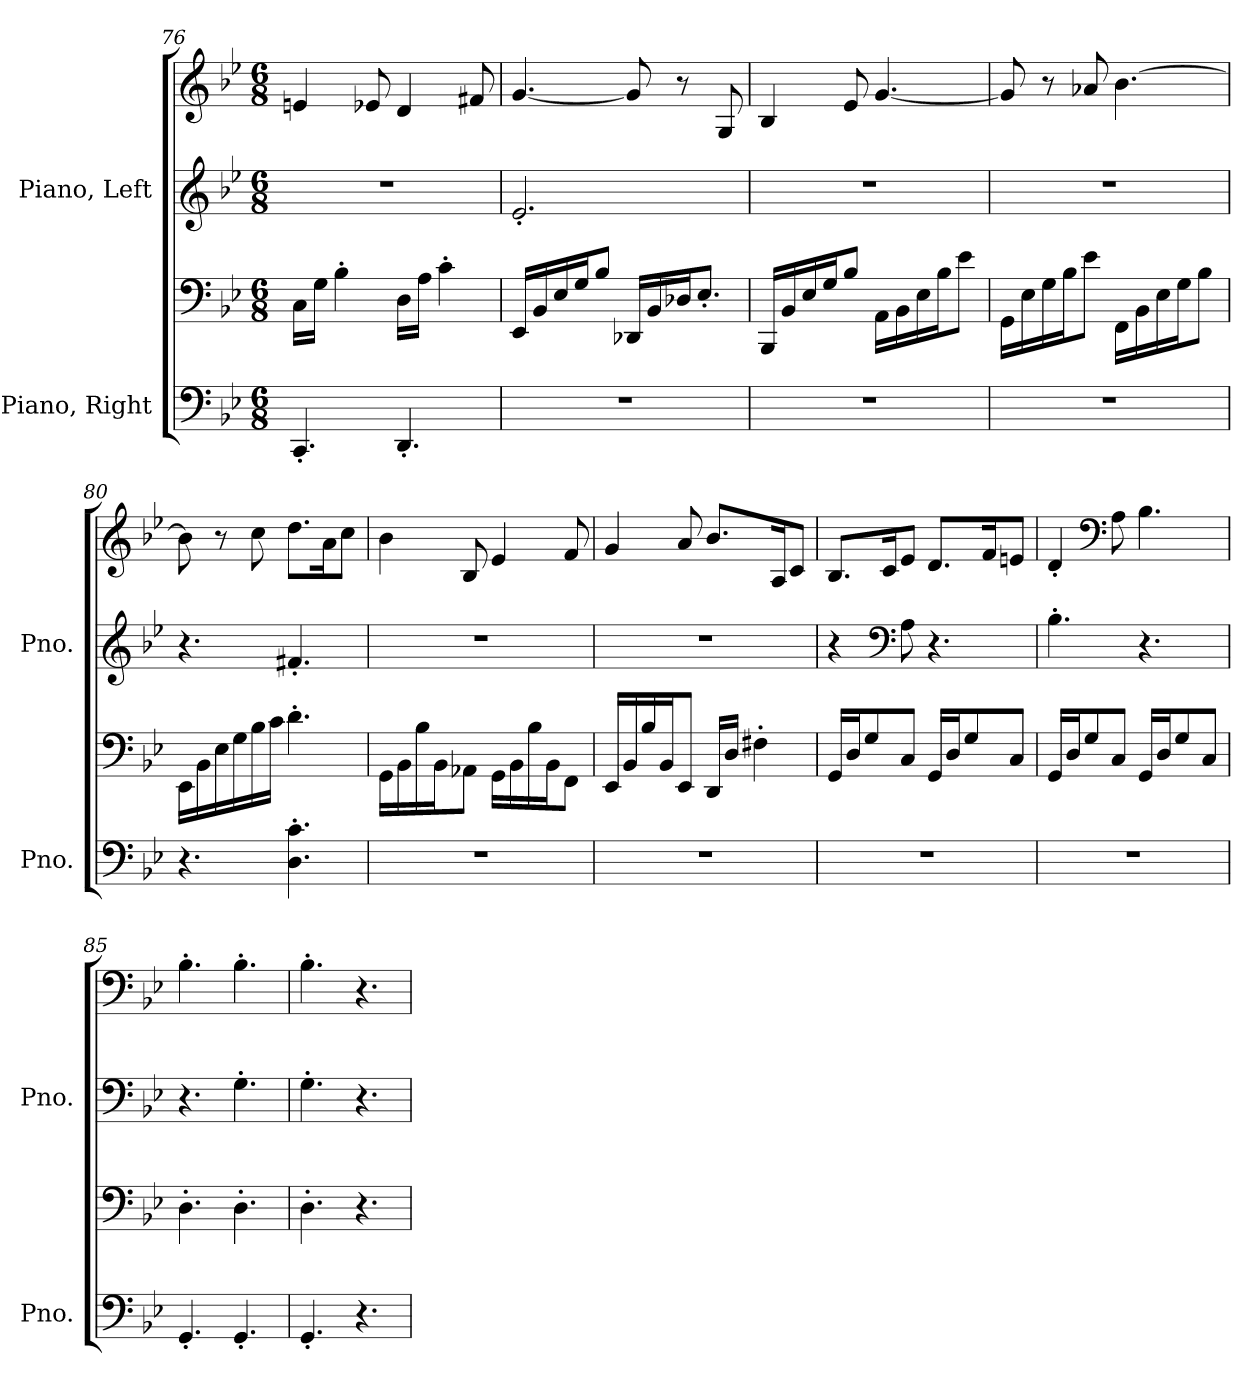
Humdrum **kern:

**kern	**kern	**kern	**kern
*part2	*part2	*part1	*part1
*staff4	*staff3	*staff2	*staff1
*I"Piano, Right	*	*I"Piano, Left	*
*I'Pno.	*	*I'Pno.	*
!!LO:LB:g=z
*clefF4	*clefF4	*clefG2	*clefG2
*k[b-e-]	*k[b-e-]	*k[b-e-]	*k[b-e-]
*M6/8	*M6/8	*M6/8	*M6/8
=76	=76	=76	=76
4.CC'/	16C\LL	2.r	4en/
.	16G\JJ	.	.
.	4B-'\	.	.
.	.	.	8e-X/
4.DD'/	16D\LL	.	4d/
.	16A\JJ	.	.
.	4c'\	.	.
.	.	.	8f#X/
=77	=77	=77	=77
2.r	16EE-/LL	2.e-'/	[4.g/
.	16BB-/	.	.
.	16E-/	.	.
.	16G/J	.	.
.	8B-/J	.	.
.	16DD-X/LL	.	8g/]
.	16BB-/	.	.
.	16D-X/J	.	8r
.	8.E-'/J	.	.
.	.	.	8G/
=78	=78	=78	=78
2.r	16BBB-/LL	2.r	4B-/
.	16BB-/	.	.
.	16E-/	.	.
.	16G/J	.	.
.	8B-/J	.	8e-/
.	16AA\LL	.	[4.g/
.	16BB-\	.	.
.	16E-\	.	.
.	16B-\J	.	.
.	8e-\J	.	.
!!LO:LB:g=z
=79	=79	=79	=79
2.r	16GG\LL	2.r	8g/]
.	16E-\	.	.
.	16G\	.	8r
.	16B-\J	.	.
.	8e-\J	.	8a-X/
.	16FF\LL	.	[4.b-\
.	16BB-\	.	.
.	16E-\	.	.
.	16G\J	.	.
.	8B-\J	.	.
=80	=80	=80	=80
4.r	16EE-\LL	4.r	8b-\]
.	16BB-\	.	.
.	16E-\	.	8r
.	16G\	.	.
.	16B-\	.	8cc\
.	16c\JJ	.	.
4.D\' 4.c\'	4.d'\	4.f#X'/	8.dd\L
.	.	.	16a\K
.	.	.	8cc\J
=81	=81	=81	=81
2.r	16GG\LL	2.r	4b-\
.	16BB-\	.	.
.	16B-\	.	.
.	16BB-\J	.	.
.	8AA-X\J	.	8B-/
.	16GG\LL	.	4e-/
.	16BB-\	.	.
.	16B-\	.	.
.	16BB-\J	.	.
.	8FF\J	.	8f/
!!LO:PB:g=z
=82	=82	=82	=82
2.r	16EE-/LL	2.r	4g/
.	16BB-/	.	.
.	16B-/	.	.
.	16BB-/J	.	.
.	8EE-/J	.	8a/
.	16DD/LL	.	8.b-/L
.	16D/JJ	.	.
.	4F#X'\	.	.
.	.	.	16A/K
.	.	.	8c/J
=83	=83	=83	=83
2.r	16GG/LL	4r	8.B-/L
.	16D/J	.	.
.	8G/	.	.
.	.	.	16c/K
*	*	*clefF4	*
.	8C/J	8A\	8e-/J
.	16GG/LL	4.r	8.d/L
.	16D/J	.	.
.	8G/	.	.
.	.	.	16f/K
.	8C/J	.	8en/J
=84	=84	=84	=84
2.r	16GG/LL	4.B-'\	4d'/
.	16D/J	.	.
.	8G/	.	.
*	*	*	*clefF4
.	8C/J	.	8A\
.	16GG/LL	4.r	4.B-\
.	16D/J	.	.
.	8G/	.	.
.	8C/J	.	.
=85	=85	=85	=85
4.GG'/	4.D'\	4.r	4.B-'\
4.GG'/	4.D'\	4.G'\	4.B-'\
=86	=86	=86	=86
4.GG'/	4.D'\	4.G'\	4.B-'\
4.r	4.r	4.r	4.r
=	=	=	=
*-	*-	*-	*-
